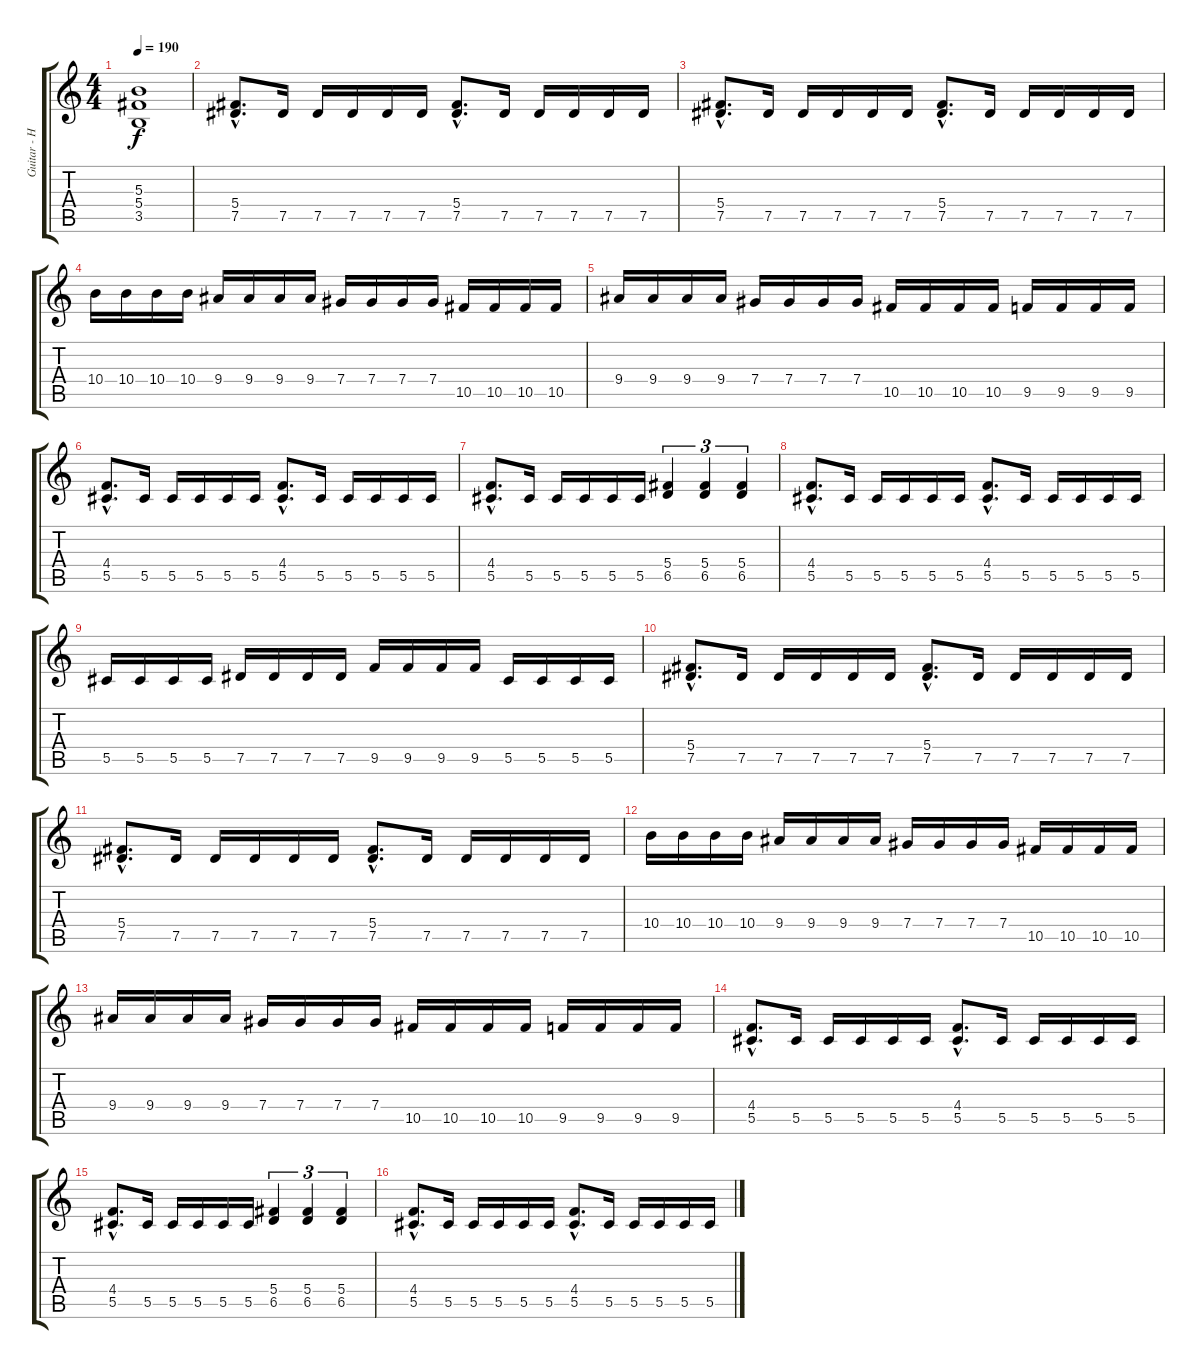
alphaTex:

\track ("Guitar - Henjo Richter" "Guitar - H") {instrument overdrivenguitar}
\staff {score tabs}
\tuning (Eb4 Bb3 Gb3 Db3 Ab2 Eb2) {hide}
\ts (4 4)
\tempo 190
\clef g2
\ks c
(5.3 5.4 3.5).1{dy f} |
\section ("" "")
(5.4{hac} 7.5{hac}).8{d} 7.5.16 7.5.16 7.5.16 7.5.16 7.5.16 (5.4{hac} 7.5{hac}).8{d} 7.5.16 7.5.16 7.5.16 7.5.16 7.5.16 |
(5.4{hac} 7.5{hac}).8{d} 7.5.16 7.5.16 7.5.16 7.5.16 7.5.16 (5.4{hac} 7.5{hac}).8{d} 7.5.16 7.5.16 7.5.16 7.5.16 7.5.16 |
10.4.16 10.4.16 10.4.16 10.4.16 9.4.16 9.4.16 9.4.16 9.4.16 7.4.16 7.4.16 7.4.16 7.4.16 10.5.16 10.5.16 10.5.16 10.5.16 |
9.4.16 9.4.16 9.4.16 9.4.16 7.4.16 7.4.16 7.4.16 7.4.16 10.5.16 10.5.16 10.5.16 10.5.16 9.5.16 9.5.16 9.5.16 9.5.16 |
(4.4{hac} 5.5{hac}).8{d} 5.5.16 5.5.16 5.5.16 5.5.16 5.5.16 (4.4{hac} 5.5{hac}).8{d} 5.5.16 5.5.16 5.5.16 5.5.16 5.5.16 |
(4.4{hac} 5.5{hac}).8{d} 5.5.16 5.5.16 5.5.16 5.5.16 5.5.16 (5.4 6.5).4{tu (3 2)} (5.4 6.5).4{tu (3 2)} (5.4 6.5).4{tu (3 2)} |
(4.4{hac} 5.5{hac}).8{d} 5.5.16 5.5.16 5.5.16 5.5.16 5.5.16 (4.4{hac} 5.5{hac}).8{d} 5.5.16 5.5.16 5.5.16 5.5.16 5.5.16 |
5.5.16 5.5.16 5.5.16 5.5.16 7.5.16 7.5.16 7.5.16 7.5.16 9.5.16 9.5.16 9.5.16 9.5.16 5.5.16 5.5.16 5.5.16 5.5.16 |
(5.4{hac} 7.5{hac}).8{d} 7.5.16 7.5.16 7.5.16 7.5.16 7.5.16 (5.4{hac} 7.5{hac}).8{d} 7.5.16 7.5.16 7.5.16 7.5.16 7.5.16 |
(5.4{hac} 7.5{hac}).8{d} 7.5.16 7.5.16 7.5.16 7.5.16 7.5.16 (5.4{hac} 7.5{hac}).8{d} 7.5.16 7.5.16 7.5.16 7.5.16 7.5.16 |
10.4.16 10.4.16 10.4.16 10.4.16 9.4.16 9.4.16 9.4.16 9.4.16 7.4.16 7.4.16 7.4.16 7.4.16 10.5.16 10.5.16 10.5.16 10.5.16 |
9.4.16 9.4.16 9.4.16 9.4.16 7.4.16 7.4.16 7.4.16 7.4.16 10.5.16 10.5.16 10.5.16 10.5.16 9.5.16 9.5.16 9.5.16 9.5.16 |
(4.4{hac} 5.5{hac}).8{d} 5.5.16 5.5.16 5.5.16 5.5.16 5.5.16 (4.4{hac} 5.5{hac}).8{d} 5.5.16 5.5.16 5.5.16 5.5.16 5.5.16 |
(4.4{hac} 5.5{hac}).8{d} 5.5.16 5.5.16 5.5.16 5.5.16 5.5.16 (5.4 6.5).4{tu (3 2)} (5.4 6.5).4{tu (3 2)} (5.4 6.5).4{tu (3 2)} |
(4.4{hac} 5.5{hac}).8{d} 5.5.16 5.5.16 5.5.16 5.5.16 5.5.16 (4.4{hac} 5.5{hac}).8{d} 5.5.16 5.5.16 5.5.16 5.5.16 5.5.16
